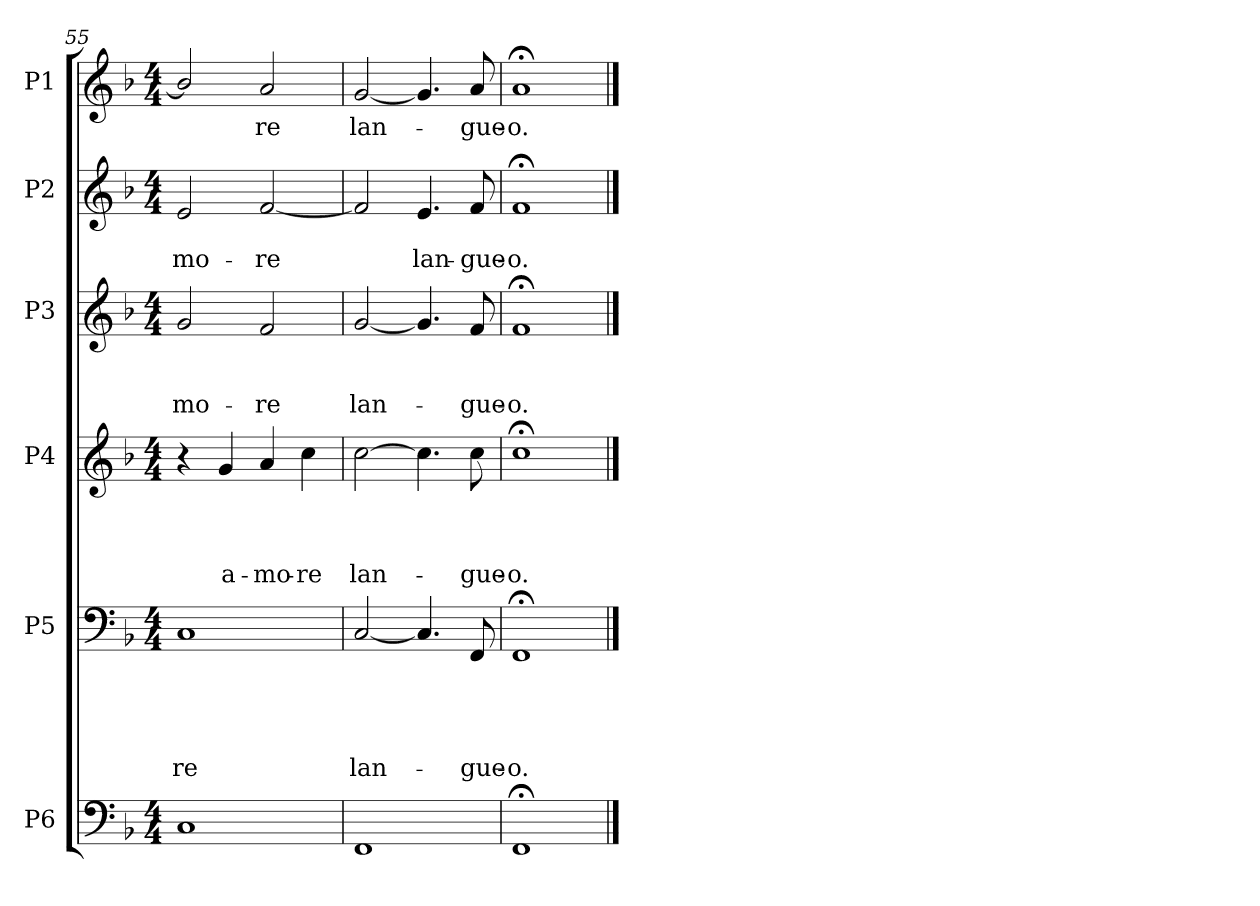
**kern	**kern	**text	**text	**text	**text	**text	**kern	**text	**text	**text	**text	**kern	**text	**text	**text	**kern	**text	**text	**kern	**text
*part6	*part5	*part5	*part5	*part5	*part5	*part5	*part4	*part4	*part4	*part4	*part4	*part3	*part3	*part3	*part3	*part2	*part2	*part2	*part1	*part1
*staff6	*staff5	*staff5	*staff5	*staff5	*staff5	*staff5	*staff4	*staff4	*staff4	*staff4	*staff4	*staff3	*staff3	*staff3	*staff3	*staff2	*staff2	*staff2	*staff1	*staff1
*I"P6	*I"P5	*	*	*	*	*	*I"P4	*	*	*	*	*I"P3	*	*	*	*I"P2	*	*	*I"P1	*
*clefF4	*clefF4	*	*	*	*	*	*clefG2	*	*	*	*	*clefG2	*	*	*	*clefG2	*	*	*clefG2	*
*	*	*	*	*	*	*	*ITrd7c12	*	*	*	*	*ITrd7c12	*	*	*	*	*	*	*	*
*k[b-]	*k[b-]	*	*	*	*	*	*k[b-]	*	*	*	*	*k[b-]	*	*	*	*k[b-]	*	*	*k[b-]	*
*F:	*F:	*	*	*	*	*	*F:	*	*	*	*	*F:	*	*	*	*F:	*	*	*F:	*
*M4/4	*M4/4	*	*	*	*	*	*M4/4	*	*	*	*	*M4/4	*	*	*	*M4/4	*	*	*M4/4	*
=55	=55	=55	=55	=55	=55	=55	=55	=55	=55	=55	=55	=55	=55	=55	=55	=55	=55	=55	=55	=55
!	!	!	!	!	!	!LO:LY:b	!	!	!	!	!	!	!	!	!LO:LY:b	!	!	!LO:LY:b	!	!
1C	1C	.	.	.	.	-re	4r	.	.	.	.	2G/	.	.	-mo-	2e/	.	-mo-	2b-/]	.
!	!	!	!	!	!	!	!	!	!	!	!LO:LY:b	!	!	!	!	!	!	!	!	!
.	.	.	.	.	.	.	4G/	.	.	.	a-	.	.	.	.	.	.	.	.	.
!	!	!	!	!	!	!	!	!	!	!	!LO:LY:b	!	!	!	!LO:LY:b	!	!	!LO:LY:b	!	!LO:LY:b
.	.	.	.	.	.	.	4A/	.	.	.	-mo-	2F/	.	.	-re	[<2f/	.	-re	2a/	-re
!	!	!	!	!	!	!	!	!	!	!	!LO:LY:b	!	!	!	!	!	!	!	!	!
.	.	.	.	.	.	.	4c\	.	.	.	-re	.	.	.	.	.	.	.	.	.
=56	=56	=56	=56	=56	=56	=56	=56	=56	=56	=56	=56	=56	=56	=56	=56	=56	=56	=56	=56	=56
!	!	!	!	!	!	!LO:LY:b	!	!	!	!	!LO:LY:b	!	!	!	!LO:LY:b	!	!	!	!	!LO:LY:b
1FF	[<2C/	.	.	.	.	lan-	[>2c\	.	.	.	lan-	[<2G/	.	.	lan-	2f/]	.	.	[<2g/	lan-
!	!	!	!	!	!	!	!	!	!	!	!	!	!	!	!	!	!	!LO:LY:b	!	!
.	4.C/]	.	.	.	.	.	4.c\]	.	.	.	.	4.G/]	.	.	.	4.e/	.	lan-	4.g/]	.
!	!	!	!	!	!	!LO:LY:b	!	!	!	!	!LO:LY:b	!	!	!	!LO:LY:b	!	!	!LO:LY:b	!	!LO:LY:b
.	8FF/	.	.	.	.	-gue-	8c\	.	.	.	-gue-	8F/	.	.	-gue-	8f/	.	-gue-	8a/	-gue-
=57	=57	=57	=57	=57	=57	=57	=57	=57	=57	=57	=57	=57	=57	=57	=57	=57	=57	=57	=57	=57
!	!	!	!	!	!	!LO:LY:b	!	!	!	!	!LO:LY:b	!	!	!	!LO:LY:b	!	!	!LO:LY:b	!	!LO:LY:b
1FF;	1FF;	.	.	.	.	-o.	1c;<	.	.	.	-o.	1F;	.	.	-o.	1f;	.	-o.	1a;	-o.
==	==	==	==	==	==	==	==	==	==	==	==	==	==	==	==	==	==	==	==	==
*-	*-	*-	*-	*-	*-	*-	*-	*-	*-	*-	*-	*-	*-	*-	*-	*-	*-	*-	*-	*-
